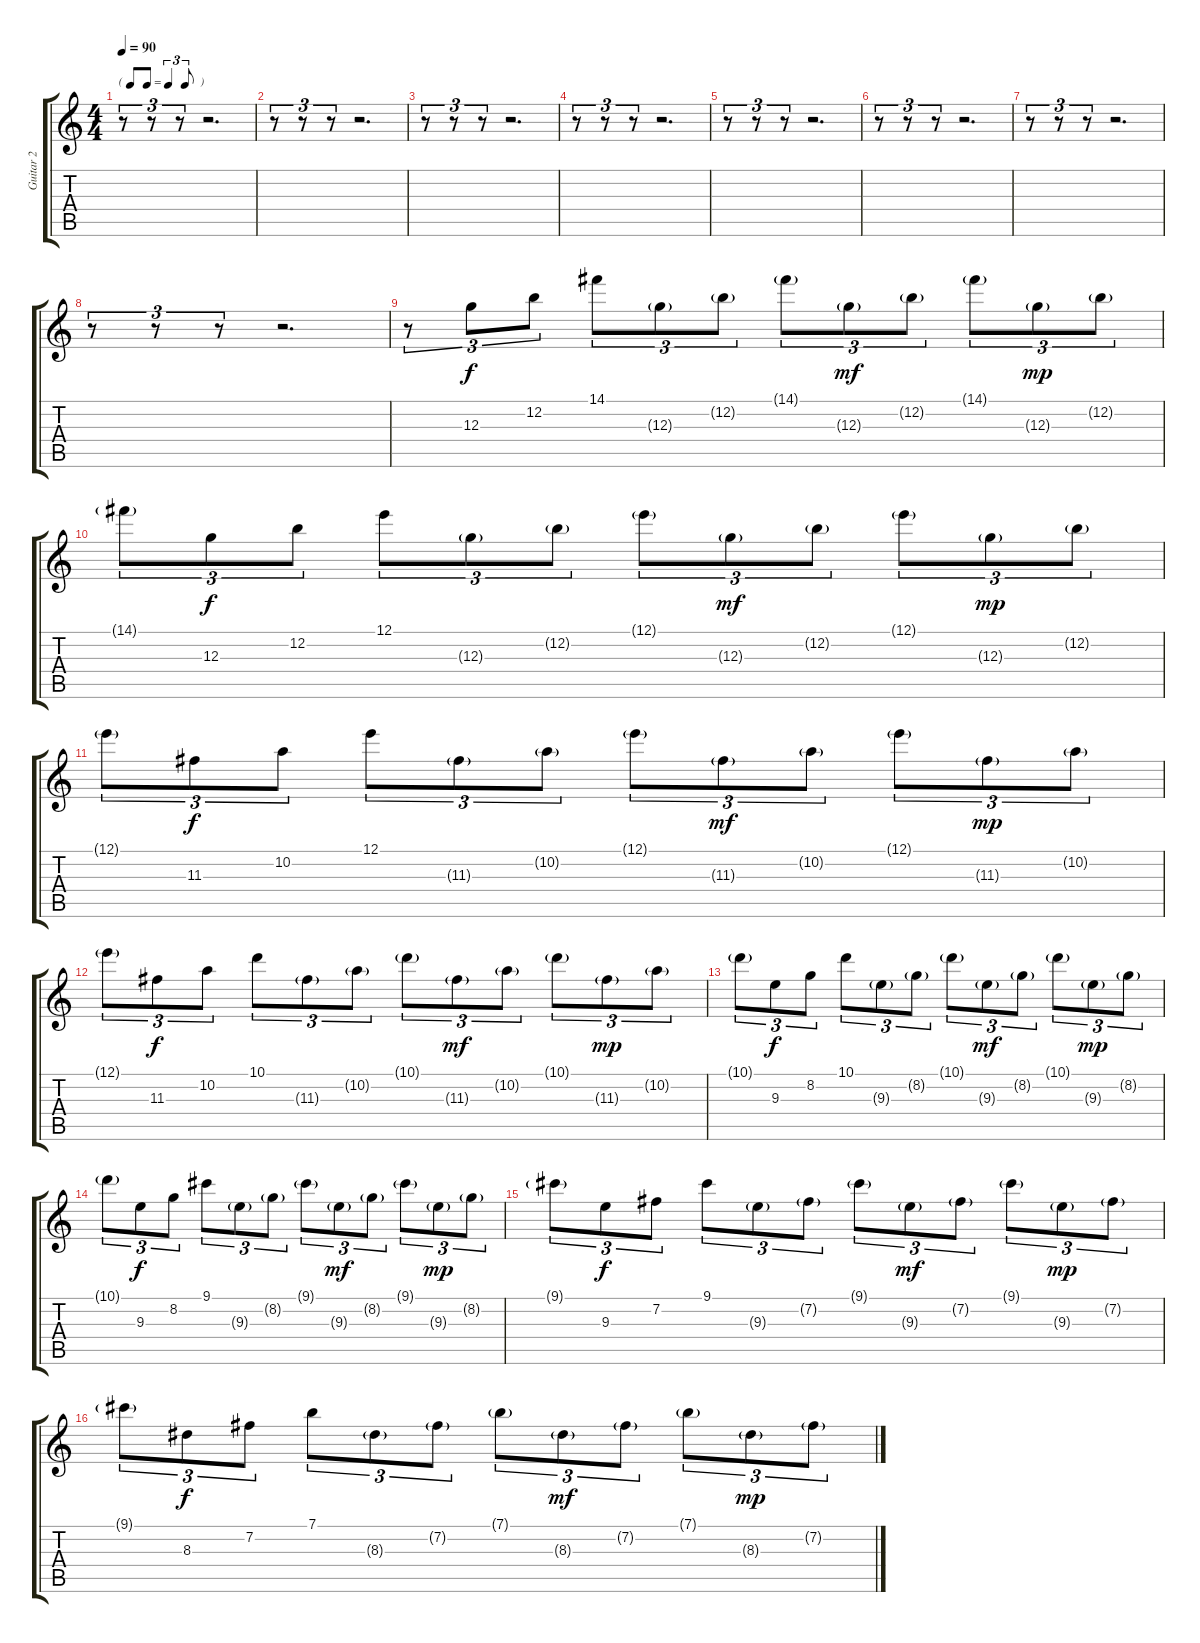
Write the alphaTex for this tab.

\track ("Guitar 2" "Guitar 2") {instrument electricguitarclean}
\staff {score tabs}
\tuning (E4 B3 G3 D3 A2 E2) {hide}
\ts (4 4)
\tf triplet8th
\tempo 90
\clef g2
\ks c
r.8{tu (3 2) dy mp} r.8{tu (3 2)} r.8{tu (3 2)} r.2{d} |
r.8{tu (3 2)} r.8{tu (3 2)} r.8{tu (3 2)} r.2{d} |
r.8{tu (3 2)} r.8{tu (3 2)} r.8{tu (3 2)} r.2{d} |
r.8{tu (3 2)} r.8{tu (3 2)} r.8{tu (3 2)} r.2{d} |
r.8{tu (3 2)} r.8{tu (3 2)} r.8{tu (3 2)} r.2{d} |
r.8{tu (3 2)} r.8{tu (3 2)} r.8{tu (3 2)} r.2{d} |
r.8{tu (3 2)} r.8{tu (3 2)} r.8{tu (3 2)} r.2{d} |
r.8{tu (3 2)} r.8{tu (3 2)} r.8{tu (3 2)} r.2{d} |
r.8{tu (3 2)} 12.3.8{tu (3 2) dy f} 12.2.8{tu (3 2)} 14.1.8{tu (3 2)} 12.3{g}.8{tu (3 2)} 12.2{g}.8{tu (3 2)} 14.1{g}.8{tu (3 2)} 12.3{g}.8{tu (3 2) dy mf} 12.2{g}.8{tu (3 2)} 14.1{g}.8{tu (3 2)} 12.3{g}.8{tu (3 2) dy mp} 12.2{g}.8{tu (3 2)} |
14.1{g}.8{tu (3 2)} 12.3.8{tu (3 2) dy f} 12.2.8{tu (3 2)} 12.1.8{tu (3 2)} 12.3{g}.8{tu (3 2)} 12.2{g}.8{tu (3 2)} 12.1{g}.8{tu (3 2)} 12.3{g}.8{tu (3 2) dy mf} 12.2{g}.8{tu (3 2)} 12.1{g}.8{tu (3 2)} 12.3{g}.8{tu (3 2) dy mp} 12.2{g}.8{tu (3 2)} |
12.1{g}.8{tu (3 2)} 11.3.8{tu (3 2) dy f} 10.2.8{tu (3 2)} 12.1.8{tu (3 2)} 11.3{g}.8{tu (3 2)} 10.2{g}.8{tu (3 2)} 12.1{g}.8{tu (3 2)} 11.3{g}.8{tu (3 2) dy mf} 10.2{g}.8{tu (3 2)} 12.1{g}.8{tu (3 2)} 11.3{g}.8{tu (3 2) dy mp} 10.2{g}.8{tu (3 2)} |
12.1{g}.8{tu (3 2)} 11.3.8{tu (3 2) dy f} 10.2.8{tu (3 2)} 10.1.8{tu (3 2)} 11.3{g}.8{tu (3 2)} 10.2{g}.8{tu (3 2)} 10.1{g}.8{tu (3 2)} 11.3{g}.8{tu (3 2) dy mf} 10.2{g}.8{tu (3 2)} 10.1{g}.8{tu (3 2)} 11.3{g}.8{tu (3 2) dy mp} 10.2{g}.8{tu (3 2)} |
10.1{g}.8{tu (3 2)} 9.3.8{tu (3 2) dy f} 8.2.8{tu (3 2)} 10.1.8{tu (3 2)} 9.3{g}.8{tu (3 2)} 8.2{g}.8{tu (3 2)} 10.1{g}.8{tu (3 2)} 9.3{g}.8{tu (3 2) dy mf} 8.2{g}.8{tu (3 2)} 10.1{g}.8{tu (3 2)} 9.3{g}.8{tu (3 2) dy mp} 8.2{g}.8{tu (3 2)} |
10.1{g}.8{tu (3 2)} 9.3.8{tu (3 2) dy f} 8.2.8{tu (3 2)} 9.1.8{tu (3 2)} 9.3{g}.8{tu (3 2)} 8.2{g}.8{tu (3 2)} 9.1{g}.8{tu (3 2)} 9.3{g}.8{tu (3 2) dy mf} 8.2{g}.8{tu (3 2)} 9.1{g}.8{tu (3 2)} 9.3{g}.8{tu (3 2) dy mp} 8.2{g}.8{tu (3 2)} |
9.1{g}.8{tu (3 2)} 9.3.8{tu (3 2) dy f} 7.2.8{tu (3 2)} 9.1.8{tu (3 2)} 9.3{g}.8{tu (3 2)} 7.2{g}.8{tu (3 2)} 9.1{g}.8{tu (3 2)} 9.3{g}.8{tu (3 2) dy mf} 7.2{g}.8{tu (3 2)} 9.1{g}.8{tu (3 2)} 9.3{g}.8{tu (3 2) dy mp} 7.2{g}.8{tu (3 2)} |
9.1{g}.8{tu (3 2)} 8.3.8{tu (3 2) dy f} 7.2.8{tu (3 2)} 7.1.8{tu (3 2)} 8.3{g}.8{tu (3 2)} 7.2{g}.8{tu (3 2)} 7.1{g}.8{tu (3 2)} 8.3{g}.8{tu (3 2) dy mf} 7.2{g}.8{tu (3 2)} 7.1{g}.8{tu (3 2)} 8.3{g}.8{tu (3 2) dy mp} 7.2{g}.8{tu (3 2)}
